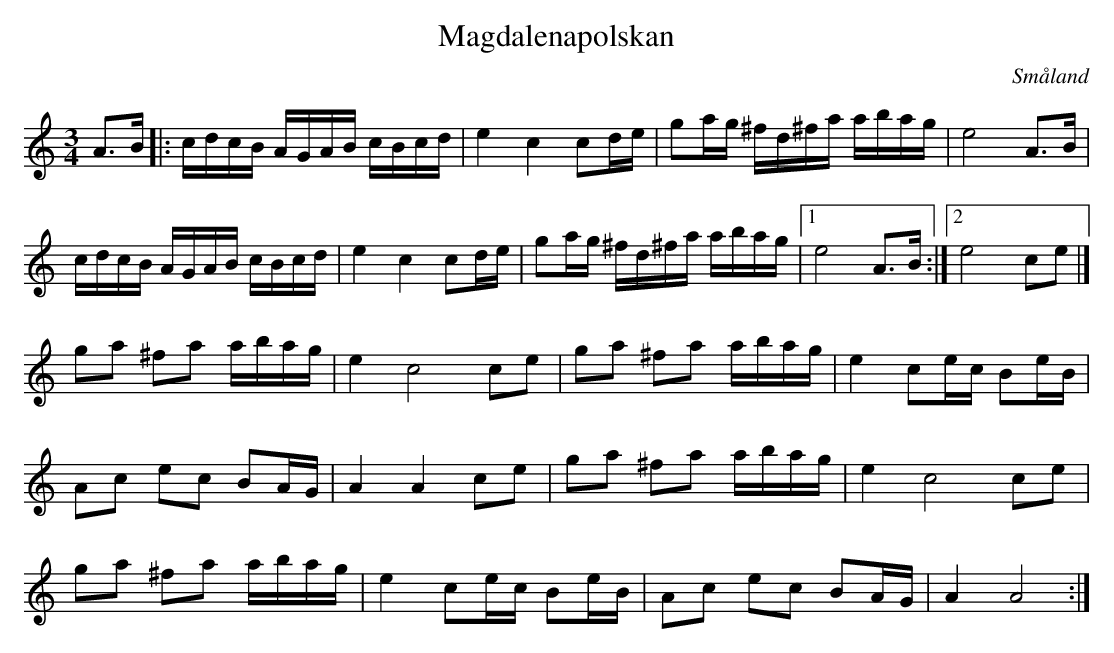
X:1
T:Magdalenapolskan
O:Småland
M:3/4
L:1/16
K:Am
A3B |: cdcB AGAB  cBcd | e4 c4   c2de | g2ag ^fd^fa abag |  e8 A3B         |
       cdcB AGAB  cBcd | e4 c4   c2de | g2ag ^fd^fa abag |1 e8 A3B        :|2 e8 c2e2|]
       g2a2 ^f2a2 abag | e4 c8   c2e2 | g2a2 ^f2a2  abag |  e4 c2ec B2eB   |
       A2c2 e2c2  B2AG | A4 A4   c2e2 | g2a2 ^f2a2  abag |  e4 c8   c2e2   |
       g2a2 ^f2a2 abag | e4 c2ec B2eB | A2c2 e2c2   B2AG |  A4 A8         :|
